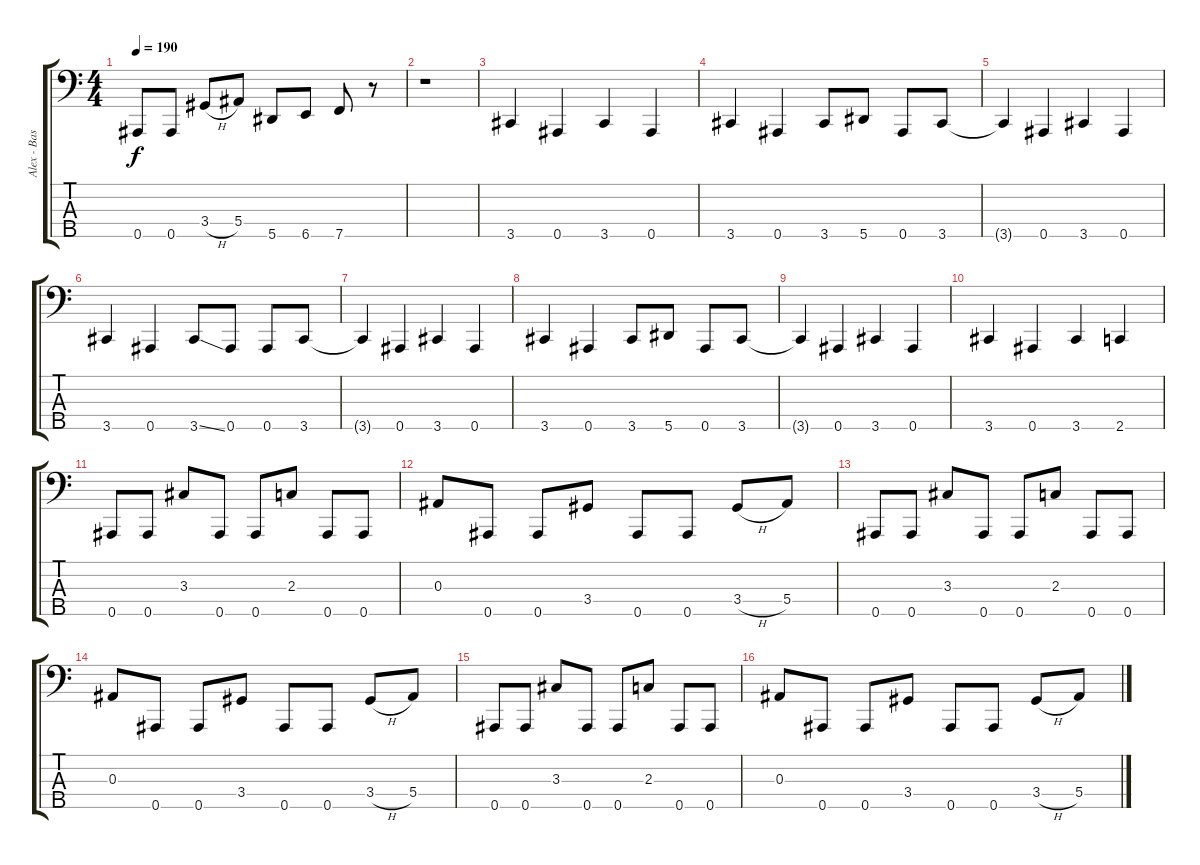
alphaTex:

\track ("Alex - Bass" "Alex - Bas") {instrument electricbasspick}
\staff {score tabs}
\tuning (Ab2 Eb2 Bb1 F1 Bb0) {hide}
\ts (4 4)
\tempo 190
\clef f4
\ks c
0.5.8{dy f} 0.5.8 3.4{h}.8 5.4.8 5.5.8 6.5.8 7.5.8 r.8 |
r.1 |
3.5.4 0.5.4 3.5.4 0.5.4 |
3.5.4 0.5.4 3.5.8 5.5.8 0.5.8 3.5.8 |
3.5{t}.4 0.5.4 3.5.4 0.5.4 |
3.5.4 0.5.4 3.5{ss}.8 0.5.8 0.5.8 3.5.8 |
3.5{t}.4 0.5.4 3.5.4 0.5.4 |
3.5.4 0.5.4 3.5.8 5.5.8 0.5.8 3.5.8 |
3.5{t}.4 0.5.4 3.5.4 0.5.4 |
3.5.4 0.5.4 3.5.4 2.5.4 |
0.5.8 0.5.8 3.3.8 0.5.8 0.5.8 2.3.8 0.5.8 0.5.8 |
0.3.8 0.5.8 0.5.8 3.4.8 0.5.8 0.5.8 3.4{h}.8 5.4.8 |
0.5.8 0.5.8 3.3.8 0.5.8 0.5.8 2.3.8 0.5.8 0.5.8 |
0.3.8 0.5.8 0.5.8 3.4.8 0.5.8 0.5.8 3.4{h}.8 5.4.8 |
0.5.8 0.5.8 3.3.8 0.5.8 0.5.8 2.3.8 0.5.8 0.5.8 |
0.3.8 0.5.8 0.5.8 3.4.8 0.5.8 0.5.8 3.4{h}.8 5.4.8
